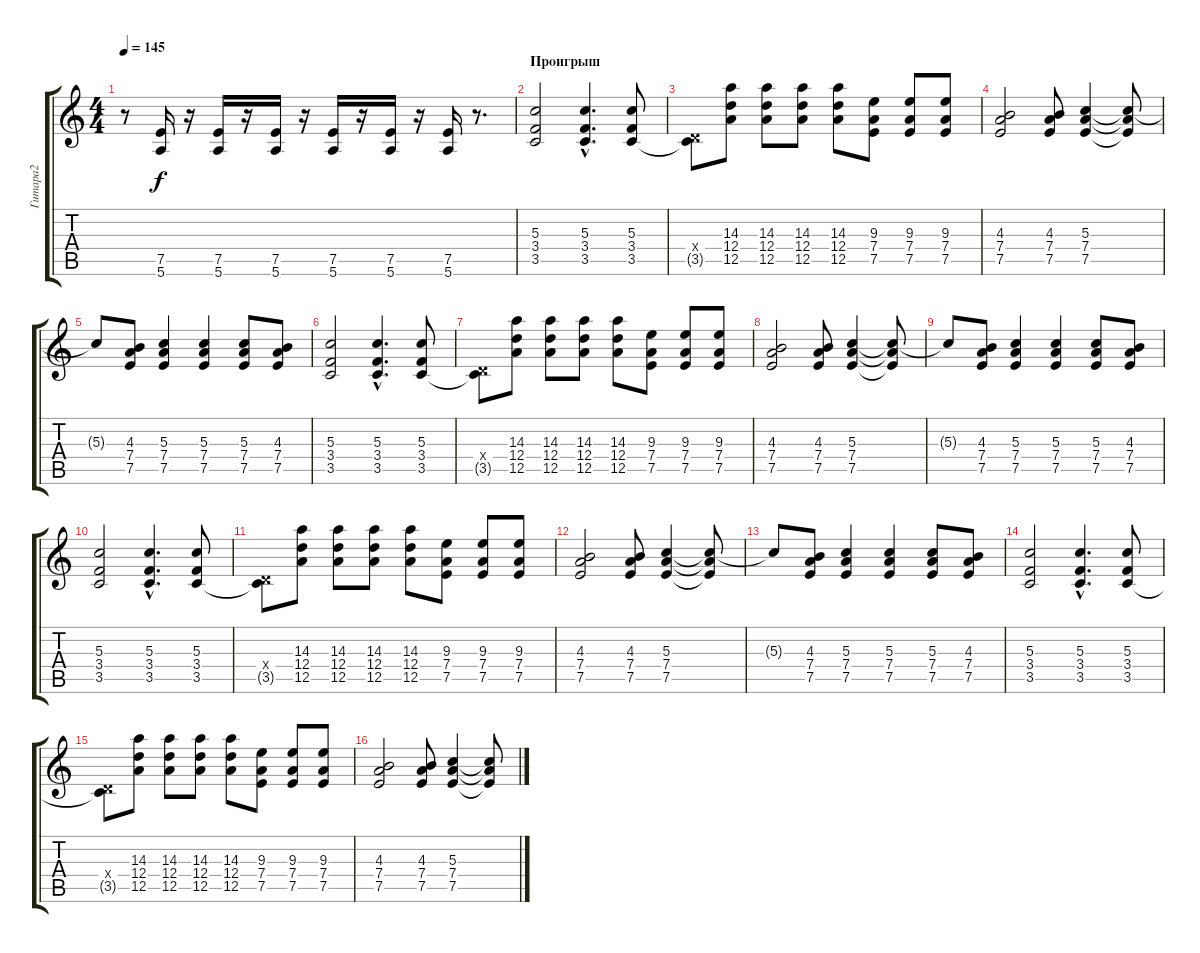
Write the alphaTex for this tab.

\track ("Гитара2" "Гитара2") {instrument overdrivenguitar}
\staff {score tabs}
\tuning (E4 B3 G3 D3 A2 E2) {hide}
\ts (4 4)
\tempo 145
\clef g2
\ks c
r.8{dy f} (7.5 5.6).16 r.16 (7.5 5.6).16 r.16 (7.5 5.6).16 r.16 (7.5 5.6).16 r.16 (7.5 5.6).16 r.16 (7.5 5.6).16 r.8{d} |
\section ("" "Проигрыш")
(5.3 3.4 3.5).2 (5.3{hac} 3.4{hac} 3.5{hac}).4{d} (5.3 3.4 3.5).8 |
(0.4{x} 3.5{t}).8 (14.3 12.4 12.5).8 (14.3 12.4 12.5).8 (14.3 12.4 12.5).8 (14.3 12.4 12.5).8 (9.3 7.4 7.5).8 (9.3 7.4 7.5).8 (9.3 7.4 7.5).8 |
(4.3 7.4 7.5).2 (4.3 7.4 7.5).8 (5.3 7.4 7.5).4 (5.3{t} 7.4{t} 7.5{t}).8 |
5.3{t}.8 (4.3 7.4 7.5).8 (5.3 7.4 7.5).4 (5.3 7.4 7.5).4 (5.3 7.4 7.5).8 (4.3 7.4 7.5).8 |
(5.3 3.4 3.5).2 (5.3{hac} 3.4{hac} 3.5{hac}).4{d} (5.3 3.4 3.5).8 |
(0.4{x} 3.5{t}).8 (14.3 12.4 12.5).8 (14.3 12.4 12.5).8 (14.3 12.4 12.5).8 (14.3 12.4 12.5).8 (9.3 7.4 7.5).8 (9.3 7.4 7.5).8 (9.3 7.4 7.5).8 |
(4.3 7.4 7.5).2 (4.3 7.4 7.5).8 (5.3 7.4 7.5).4 (5.3{t} 7.4{t} 7.5{t}).8 |
5.3{t}.8 (4.3 7.4 7.5).8 (5.3 7.4 7.5).4 (5.3 7.4 7.5).4 (5.3 7.4 7.5).8 (4.3 7.4 7.5).8 |
(5.3 3.4 3.5).2 (5.3{hac} 3.4{hac} 3.5{hac}).4{d} (5.3 3.4 3.5).8 |
(0.4{x} 3.5{t}).8 (14.3 12.4 12.5).8 (14.3 12.4 12.5).8 (14.3 12.4 12.5).8 (14.3 12.4 12.5).8 (9.3 7.4 7.5).8 (9.3 7.4 7.5).8 (9.3 7.4 7.5).8 |
(4.3 7.4 7.5).2 (4.3 7.4 7.5).8 (5.3 7.4 7.5).4 (5.3{t} 7.4{t} 7.5{t}).8 |
5.3{t}.8 (4.3 7.4 7.5).8 (5.3 7.4 7.5).4 (5.3 7.4 7.5).4 (5.3 7.4 7.5).8 (4.3 7.4 7.5).8 |
(5.3 3.4 3.5).2 (5.3{hac} 3.4{hac} 3.5{hac}).4{d} (5.3 3.4 3.5).8 |
(0.4{x} 3.5{t}).8 (14.3 12.4 12.5).8 (14.3 12.4 12.5).8 (14.3 12.4 12.5).8 (14.3 12.4 12.5).8 (9.3 7.4 7.5).8 (9.3 7.4 7.5).8 (9.3 7.4 7.5).8 |
(4.3 7.4 7.5).2 (4.3 7.4 7.5).8 (5.3 7.4 7.5).4 (5.3{t} 7.4{t} 7.5{t}).8
